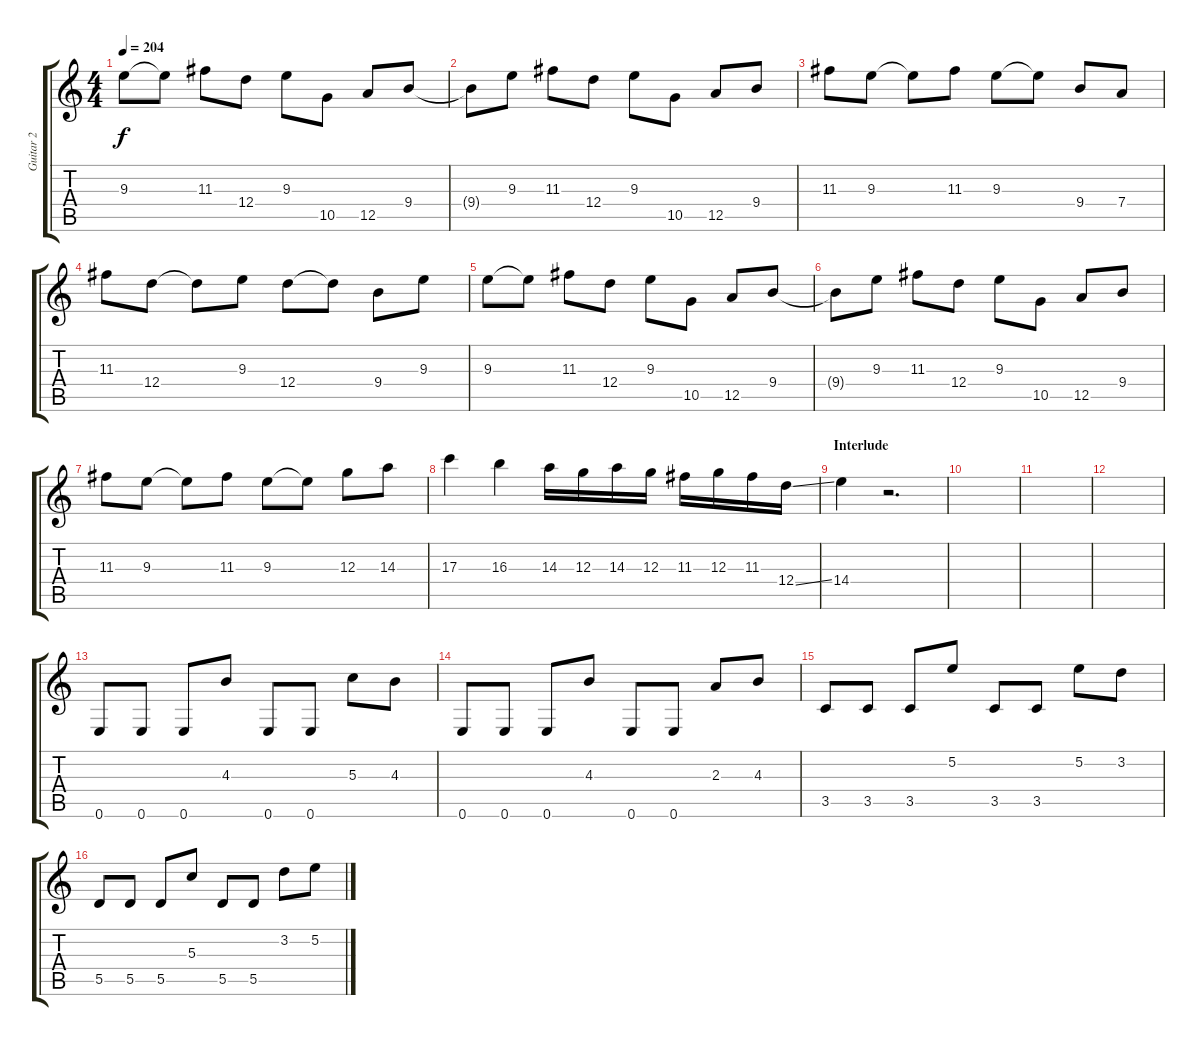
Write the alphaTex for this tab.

\track ("Guitar 2" "Guitar 2") {instrument overdrivenguitar}
\staff {score tabs}
\tuning (E4 B3 G3 D3 A2 E2) {hide}
\ts (4 4)
\tempo 204
\clef g2
\ks c
9.3.8{dy f} 9.3{t}.8 11.3.8 12.4.8 9.3.8 10.5.8 12.5.8 9.4.8 |
9.4{t}.8 9.3.8 11.3.8 12.4.8 9.3.8 10.5.8 12.5.8 9.4.8 |
11.3.8 9.3.8 9.3{t}.8 11.3.8 9.3.8 9.3{t}.8 9.4.8 7.4.8 |
11.3.8 12.4.8 12.4{t}.8 9.3.8 12.4.8 12.4{t}.8 9.4.8 9.3.8 |
9.3.8 9.3{t}.8 11.3.8 12.4.8 9.3.8 10.5.8 12.5.8 9.4.8 |
9.4{t}.8 9.3.8 11.3.8 12.4.8 9.3.8 10.5.8 12.5.8 9.4.8 |
11.3.8 9.3.8 9.3{t}.8 11.3.8 9.3.8 9.3{t}.8 12.3.8 14.3.8 |
17.3.4 16.3.4 14.3.16 12.3.16 14.3.16 12.3.16 11.3.16 12.3.16 11.3.16 12.4{ss}.16 |
\section ("" "Interlude")
14.4.4 r.2{d} |
|
|
|
0.6.8 0.6.8 0.6.8 4.3.8 0.6.8 0.6.8 5.3.8 4.3.8 |
0.6.8 0.6.8 0.6.8 4.3.8 0.6.8 0.6.8 2.3.8 4.3.8 |
3.5.8 3.5.8 3.5.8 5.2.8 3.5.8 3.5.8 5.2.8 3.2.8 |
5.5.8 5.5.8 5.5.8 5.3.8 5.5.8 5.5.8 3.2.8 5.2.8
